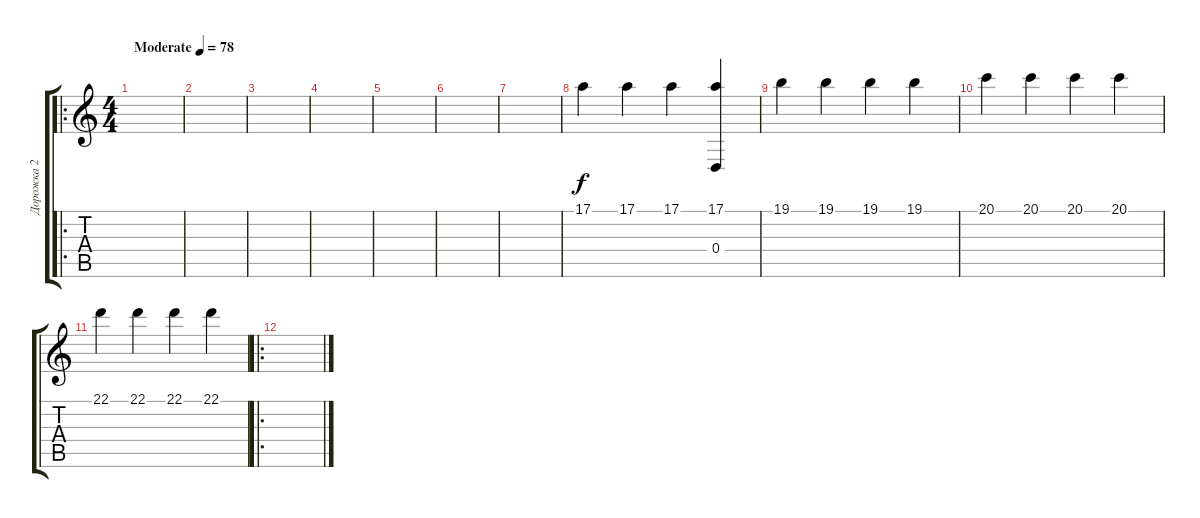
\track ("Дорожка 2" "Дорожка 2") {instrument brightacousticpiano}
\staff {score tabs}
\tuning (E4 B3 G3 D3 A2 E2) {hide}
\ro
\ts (4 4)
\tempo (78 "Moderate")
\clef g2
\ks c
|
|
|
|
|
|
|
17.1.4 17.1.4 17.1.4 (17.1 0.4).4 |
19.1.4 19.1.4 19.1.4 19.1.4 |
20.1.4 20.1.4 20.1.4 20.1.4 |
22.1.4 22.1.4 22.1.4 22.1.4 |
\ro
